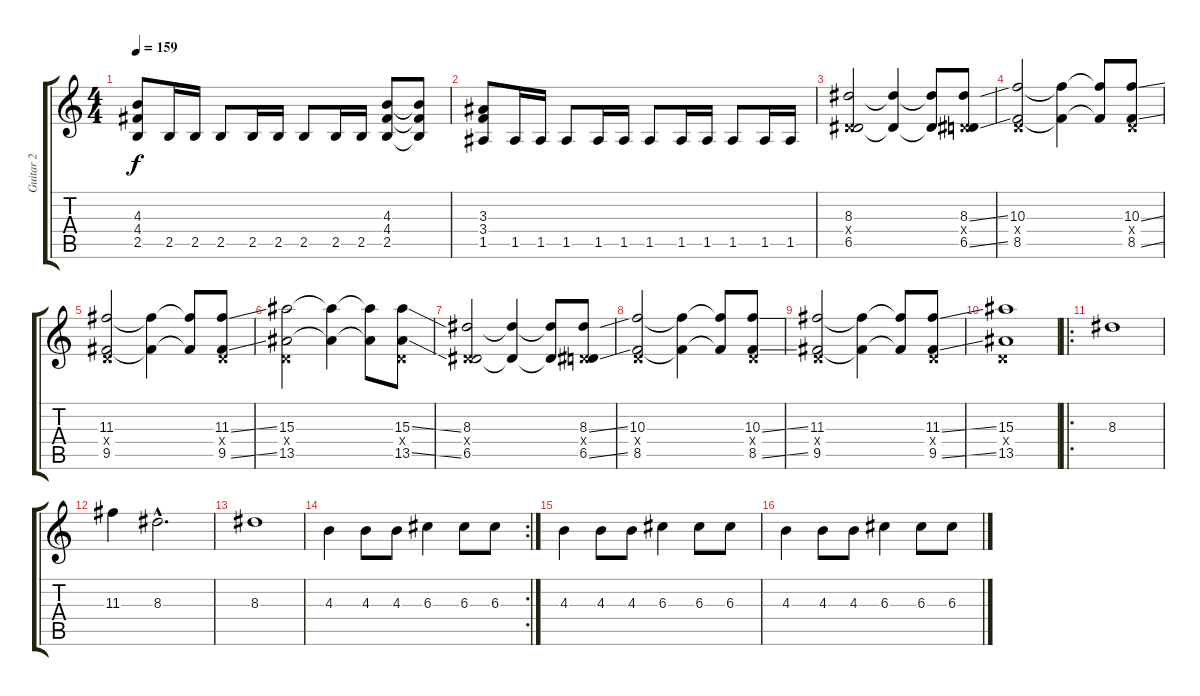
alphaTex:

\track ("Guitar 2" "Guitar 2") {instrument distortionguitar}
\staff {score tabs}
\tuning (E4 B3 G3 D3 A2 E2) {hide}
\ts (4 4)
\tempo 159
\clef g2
\ks c
(4.3 4.4 2.5).8{dy f} 2.5.16 2.5.16 2.5.8 2.5.16 2.5.16 2.5.8 2.5.16 2.5.16 (4.3 4.4 2.5).8 (4.3{t} 4.4{t} 2.5{t}).8 |
(3.3 3.4 1.5).8 1.5.16 1.5.16 1.5.8 1.5.16 1.5.16 1.5.8 1.5.16 1.5.16 1.5.8 1.5.16 1.5.16 |
(8.3 0.4{x} 6.5).2 (8.3{t} 6.5{t}).4 (8.3{t} 6.5{t}).8 (8.3{ss} 0.4{x} 6.5{ss}).8 |
(10.3 0.4{x} 8.5).2 (10.3{t} 8.5{t}).4 (10.3{t} 8.5{t}).8 (10.3{ss} 0.4{x} 8.5{ss}).8 |
(11.3 0.4{x} 9.5).2 (11.3{t} 9.5{t}).4 (11.3{t} 9.5{t}).8 (11.3{ss} 0.4{x} 9.5{ss}).8 |
(15.3 0.4{x} 13.5).2 (15.3{t} 13.5{t}).4 (15.3{t} 13.5{t}).8 (15.3{ss} 0.4{x} 13.5{ss}).8 |
(8.3 0.4{x} 6.5).2 (8.3{t} 6.5{t}).4 (8.3{t} 6.5{t}).8 (8.3{ss} 0.4{x} 6.5{ss}).8 |
(10.3 0.4{x} 8.5).2 (10.3{t} 8.5{t}).4 (10.3{t} 8.5{t}).8 (10.3{ss} 0.4{x} 8.5{ss}).8 |
(11.3 0.4{x} 9.5).2 (11.3{t} 9.5{t}).4 (11.3{t} 9.5{t}).8 (11.3{ss} 0.4{x} 9.5{ss}).8 |
(15.3 0.4{x} 13.5).1 |
\ro
8.3.1 |
11.3.4 8.3{hac}.2{d} |
8.3.1 |
\rc 2
4.3.4 4.3.8 4.3.8 6.3.4 6.3.8 6.3.8 |
4.3.4 4.3.8 4.3.8 6.3.4 6.3.8 6.3.8 |
4.3.4 4.3.8 4.3.8 6.3.4 6.3.8 6.3.8
